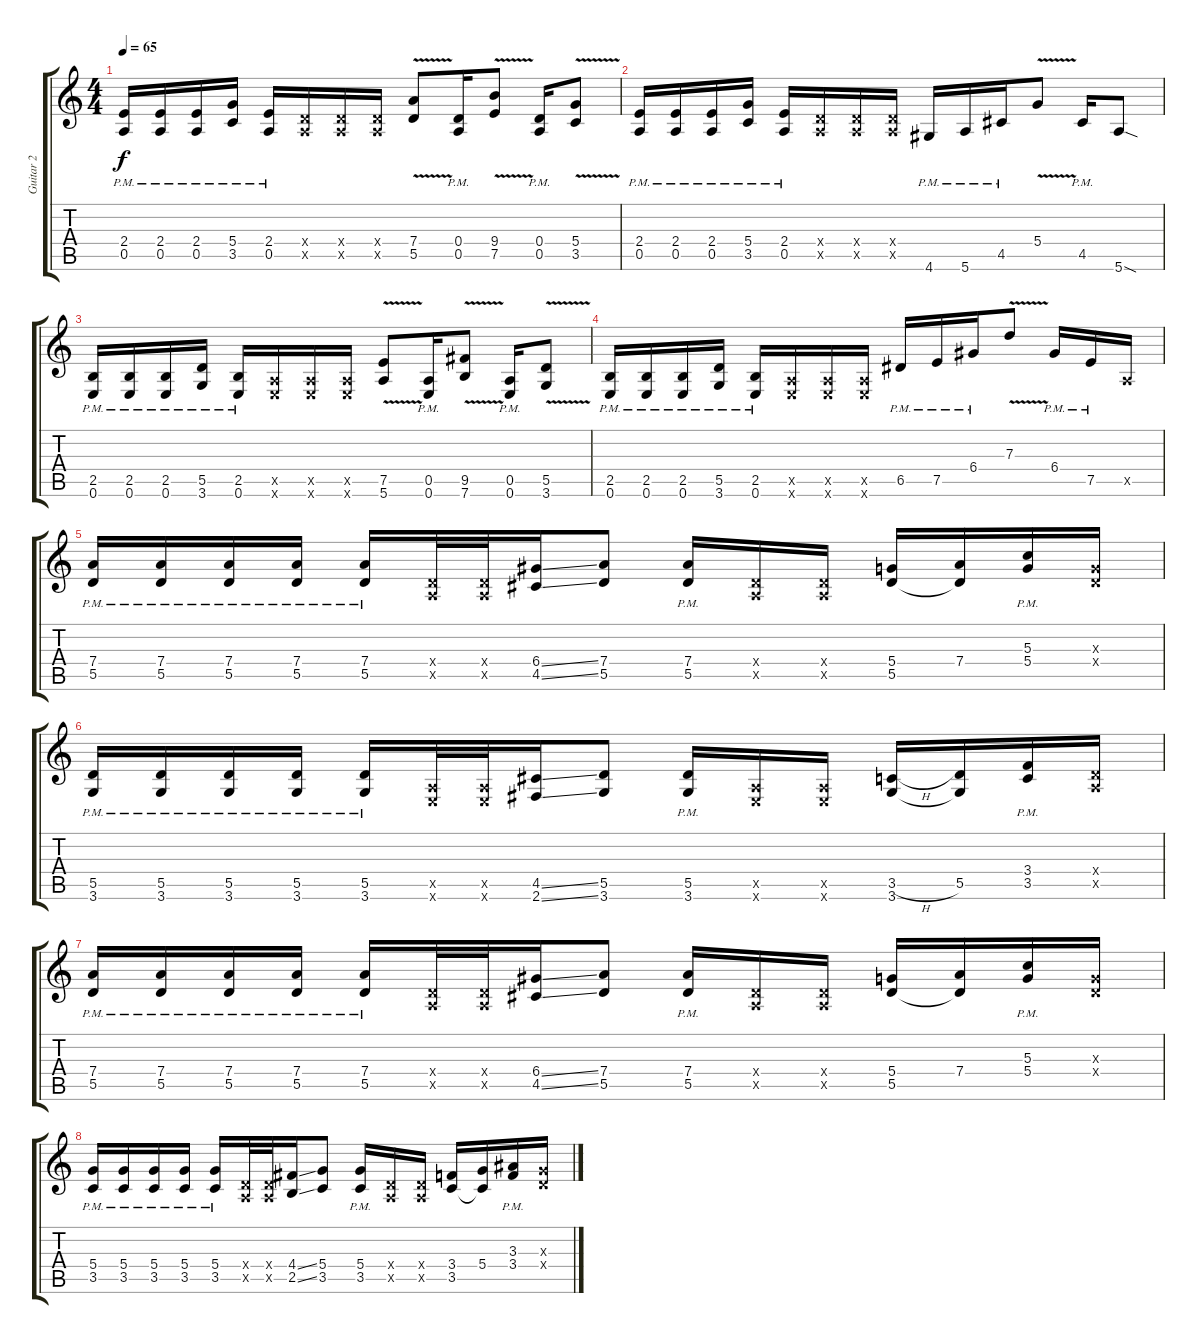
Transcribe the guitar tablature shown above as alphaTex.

\track ("Guitar 2" "Guitar 2") {instrument electricguitarjazz}
\staff {score tabs}
\tuning (E4 B3 G3 D3 A2 E2) {hide}
\ts (4 4)
\tempo 65
\clef g2
\ks c
(2.4{pm} 0.5{pm}).16{dy f} (2.4{pm} 0.5{pm}).16 (2.4{pm} 0.5{pm}).16 (5.4{pm} 3.5{pm}).16 (2.4{pm} 0.5{pm}).16 (0.4{x} 0.5{x}).16 (0.4{x} 0.5{x}).16 (0.4{x} 0.5{x}).16 (7.4{v} 5.5{v}).8 (0.4{pm} 0.5{pm}).16 (9.4{v} 7.5{v}).8 (0.4{pm} 0.5{pm}).16 (5.4{v} 3.5{v}).8 |
(2.4{pm} 0.5{pm}).16 (2.4{pm} 0.5{pm}).16 (2.4{pm} 0.5{pm}).16 (5.4{pm} 3.5{pm}).16 (2.4{pm} 0.5{pm}).16 (0.4{x} 0.5{x}).16 (0.4{x} 0.5{x}).16 (0.4{x} 0.5{x}).16 4.6{pm}.16 5.6{pm}.16 4.5{pm}.16 5.4{v}.8 4.5{pm}.16 5.6{sod}.8 |
(2.5{pm} 0.6{pm}).16 (2.5{pm} 0.6{pm}).16 (2.5{pm} 0.6{pm}).16 (5.5{pm} 3.6{pm}).16 (2.5{pm} 0.6{pm}).16 (0.5{x} 0.6{x}).16 (0.5{x} 0.6{x}).16 (0.5{x} 0.6{x}).16 (7.5{v} 5.6{v}).8 (0.5{pm} 0.6{pm}).16 (9.5{v} 7.6{v}).8 (0.5{pm} 0.6{pm}).16 (5.5{v} 3.6{v}).8 |
(2.5{pm} 0.6{pm}).16 (2.5{pm} 0.6{pm}).16 (2.5{pm} 0.6{pm}).16 (5.5{pm} 3.6{pm}).16 (2.5{pm} 0.6{pm}).16 (0.5{x} 0.6{x}).16 (0.5{x} 0.6{x}).16 (0.5{x} 0.6{x}).16 6.5{pm}.16 7.5{pm}.16 6.4{pm}.16 7.3{v}.8 6.4{pm}.16 7.5{pm}.16 0.5{x}.16 |
(7.4{pm} 5.5{pm}).16 (7.4{pm} 5.5{pm}).16 (7.4{pm} 5.5{pm}).16 (7.4{pm} 5.5{pm}).16 (7.4{pm} 5.5{pm}).16 (0.4{x} 0.5{x}).32 (0.4{x} 0.5{x}).32 (6.4{ss} 4.5{ss}).16 (7.4 5.5).8 (7.4{pm} 5.5{pm}).16 (0.4{x} 0.5{x}).16 (0.4{x} 0.5{x}).16 (5.4 5.5).16 (7.4 5.5{t}).16 (5.3{pm} 5.4{pm}).16 (0.3{x} 0.4{x}).16 |
(5.5{pm} 3.6{pm}).16 (5.5{pm} 3.6{pm}).16 (5.5{pm} 3.6{pm}).16 (5.5{pm} 3.6{pm}).16 (5.5{pm} 3.6{pm}).16 (0.5{x} 0.6{x}).32 (0.5{x} 0.6{x}).32 (4.5{ss} 2.6{ss}).16 (5.5 3.6).8 (5.5{pm} 3.6{pm}).16 (0.5{x} 0.6{x}).16 (0.5{x} 0.6{x}).16 (3.5{h} 3.6).16 (5.5 3.6{t}).16 (3.4{pm} 3.5{pm}).16 (0.4{x} 0.5{x}).16 |
(7.4{pm} 5.5{pm}).16 (7.4{pm} 5.5{pm}).16 (7.4{pm} 5.5{pm}).16 (7.4{pm} 5.5{pm}).16 (7.4{pm} 5.5{pm}).16 (0.4{x} 0.5{x}).32 (0.4{x} 0.5{x}).32 (6.4{ss} 4.5{ss}).16 (7.4 5.5).8 (7.4{pm} 5.5{pm}).16 (0.4{x} 0.5{x}).16 (0.4{x} 0.5{x}).16 (5.4 5.5).16 (7.4 5.5{t}).16 (5.3{pm} 5.4{pm}).16 (0.3{x} 0.4{x}).16 |
(5.4{pm} 3.5{pm}).16 (5.4{pm} 3.5{pm}).16 (5.4{pm} 3.5{pm}).16 (5.4{pm} 3.5{pm}).16 (5.4{pm} 3.5{pm}).16 (0.4{x} 0.5{x}).32 (0.4{x} 0.5{x}).32 (4.4{ss} 2.5{ss}).16 (5.4 3.5).8 (5.4{pm} 3.5{pm}).16 (0.4{x} 0.5{x}).16 (0.4{x} 0.5{x}).16 (3.4 3.5).16 (5.4 3.5{t}).16 (3.3{pm} 3.4{pm}).16 (0.3{x} 0.4{x}).16
